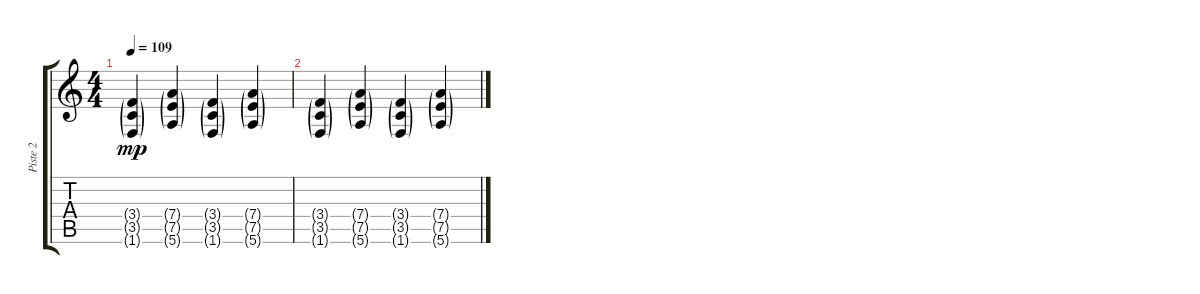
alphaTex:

\track ("Piste 2" "Piste 2") {instrument electricguitarclean}
\staff {score tabs}
\tuning (E4 B3 G3 D3 A2 E2) {hide}
\ts (4 4)
\tempo 109
\clef g2
\ks c
(3.4{g} 3.5{g} 1.6{g}).4{dy mp} (7.4{g} 7.5{g} 5.6{g}).4 (3.4{g} 3.5{g} 1.6{g}).4 (7.4{g} 7.5{g} 5.6{g}).4 |
(3.4{g} 3.5{g} 1.6{g}).4 (7.4{g} 7.5{g} 5.6{g}).4 (3.4{g} 3.5{g} 1.6{g}).4 (7.4{g} 7.5{g} 5.6{g}).4
